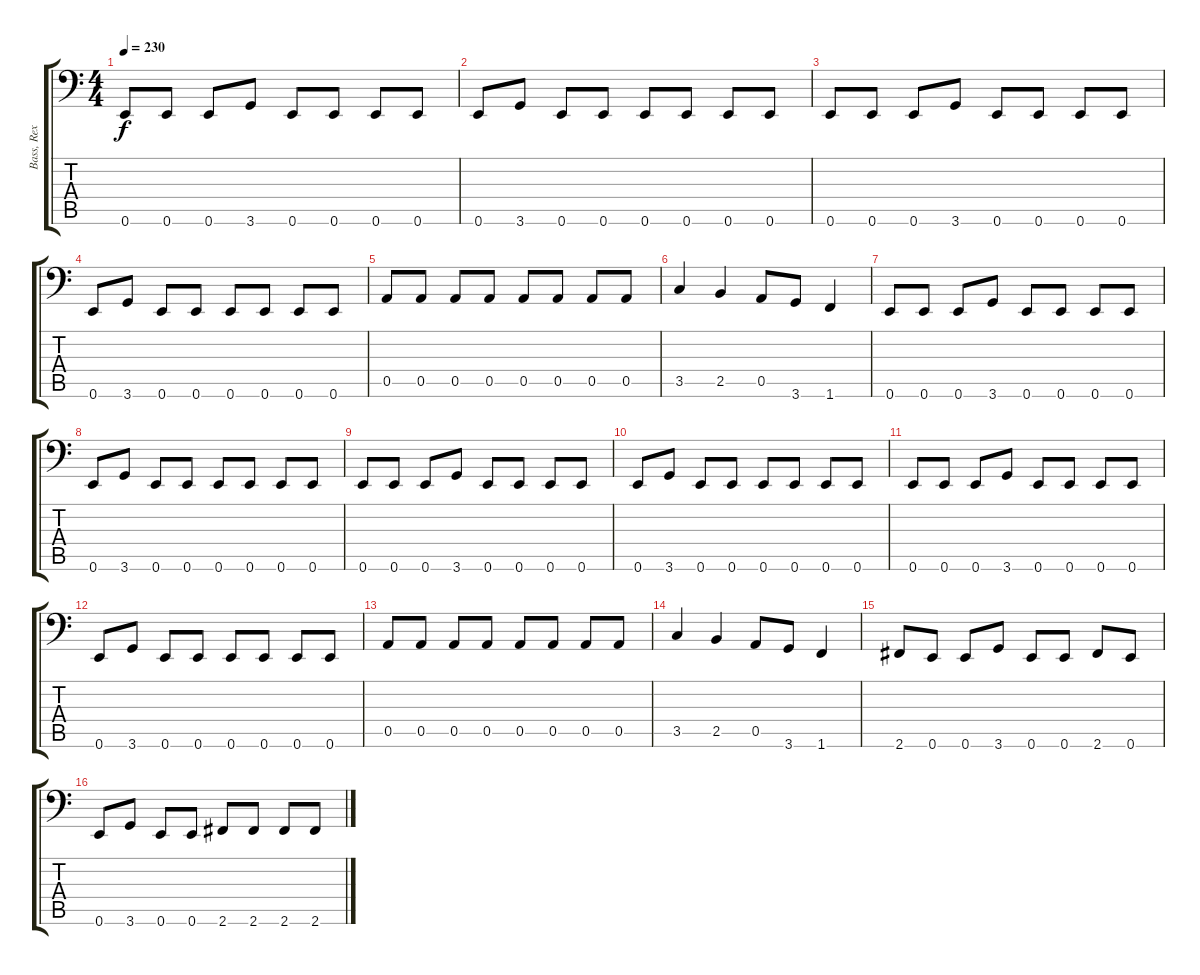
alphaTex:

\track ("Bass, Rex" "Bass, Rex") {instrument electricbasspick}
\staff {score tabs}
\tuning (E3 B2 G2 D2 A1 E1) {hide}
\ts (4 4)
\tempo 230
\clef f4
\ks c
0.6.8{dy f} 0.6.8 0.6.8 3.6.8 0.6.8 0.6.8 0.6.8 0.6.8 |
0.6.8 3.6.8 0.6.8 0.6.8 0.6.8 0.6.8 0.6.8 0.6.8 |
0.6.8 0.6.8 0.6.8 3.6.8 0.6.8 0.6.8 0.6.8 0.6.8 |
0.6.8 3.6.8 0.6.8 0.6.8 0.6.8 0.6.8 0.6.8 0.6.8 |
0.5.8 0.5.8 0.5.8 0.5.8 0.5.8 0.5.8 0.5.8 0.5.8 |
3.5.4 2.5.4 0.5.8 3.6.8 1.6.4 |
0.6.8 0.6.8 0.6.8 3.6.8 0.6.8 0.6.8 0.6.8 0.6.8 |
0.6.8 3.6.8 0.6.8 0.6.8 0.6.8 0.6.8 0.6.8 0.6.8 |
0.6.8 0.6.8 0.6.8 3.6.8 0.6.8 0.6.8 0.6.8 0.6.8 |
0.6.8 3.6.8 0.6.8 0.6.8 0.6.8 0.6.8 0.6.8 0.6.8 |
0.6.8 0.6.8 0.6.8 3.6.8 0.6.8 0.6.8 0.6.8 0.6.8 |
0.6.8 3.6.8 0.6.8 0.6.8 0.6.8 0.6.8 0.6.8 0.6.8 |
0.5.8 0.5.8 0.5.8 0.5.8 0.5.8 0.5.8 0.5.8 0.5.8 |
3.5.4 2.5.4 0.5.8 3.6.8 1.6.4 |
2.6.8 0.6.8 0.6.8 3.6.8 0.6.8 0.6.8 2.6.8 0.6.8 |
0.6.8 3.6.8 0.6.8 0.6.8 2.6.8 2.6.8 2.6.8 2.6.8
